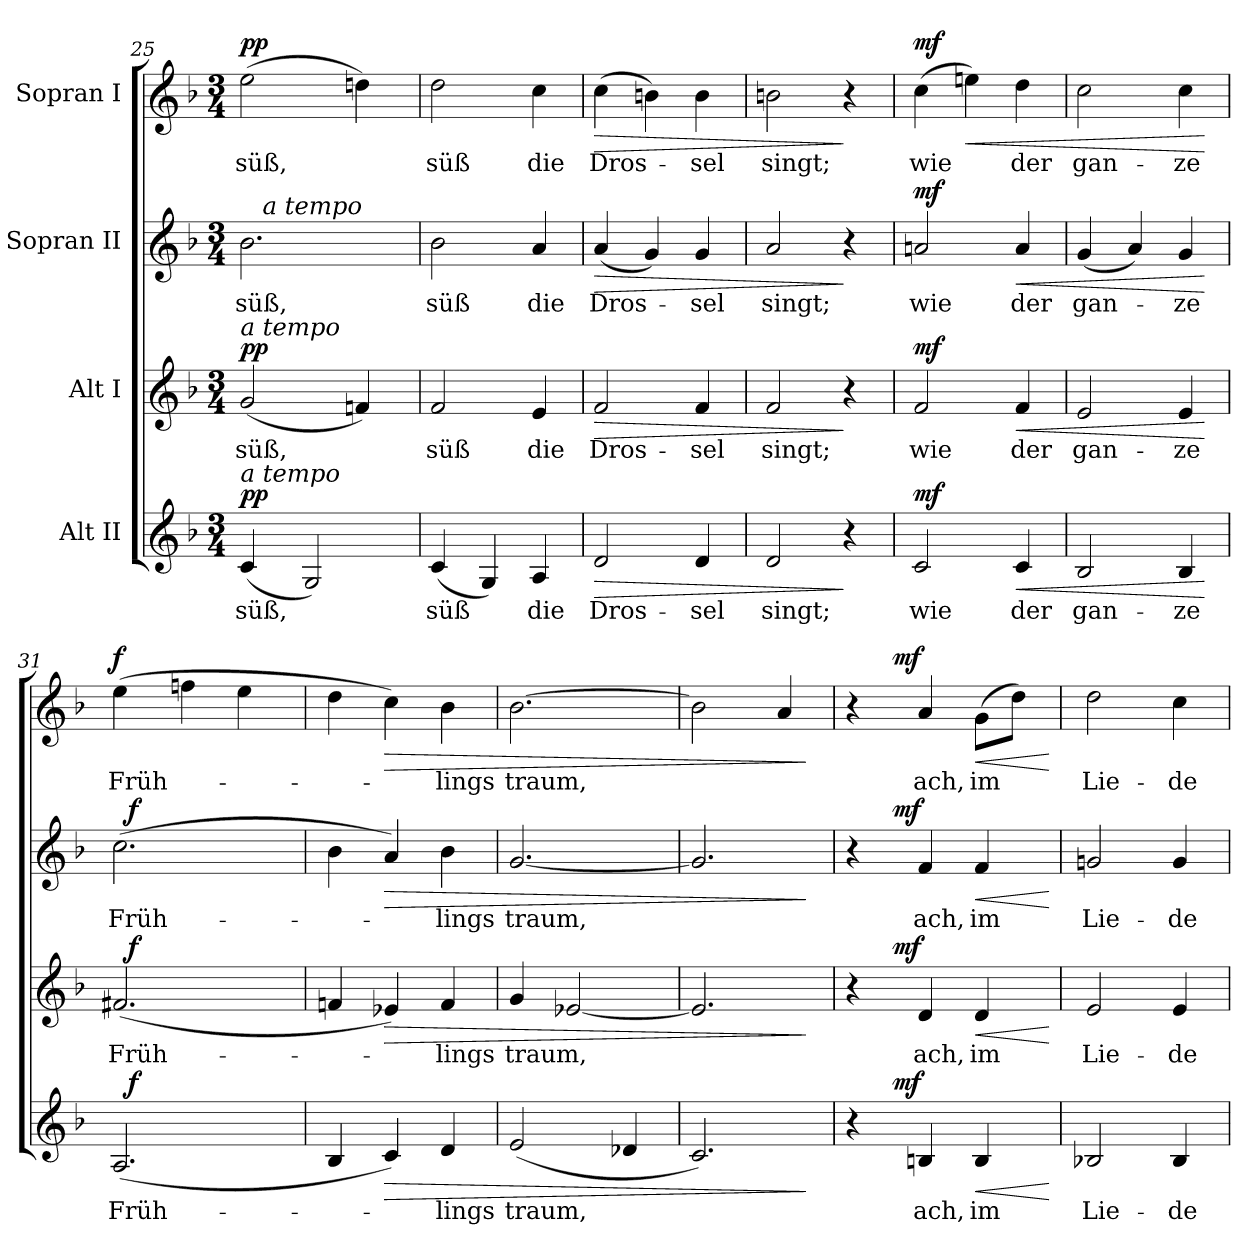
**kern	**text	**dynam	**kern	**text	**dynam	**kern	**text	**dynam	**kern	**text	**dynam
*part4	*part4	*part4	*part3	*part3	*part3	*part2	*part2	*part2	*part1	*part1	*part1
*staff4	*staff4	*staff4	*staff3	*staff3	*staff3	*staff2	*staff2	*staff2	*staff1	*staff1	*staff1
*I"Alt II	*	*	*I"Alt I	*	*	*I"Sopran II	*	*	*I"Sopran I	*	*
*clefG2	*	*	*clefG2	*	*	*clefG2	*	*	*clefG2	*	*
*k[b-]	*	*	*k[b-]	*	*	*k[b-]	*	*	*k[b-]	*	*
*F:	*	*	*F:	*	*	*F:	*	*	*F:	*	*
*M3/4	*	*	*M3/4	*	*	*M3/4	*	*	*M3/4	*	*
=25	=25	=25	=25	=25	=25	=25	=25	=25	=25	=25	=25
!	!	!	!LO:TX:a:i:t=a tempo	!	!	!	!	!	!	!	!
!LO:TX:a:i:t=a tempo	!	!	!	!	!	!	!	!	!	!	!
!	!LO:LY:b	!LO:DY:a	!	!LO:LY:b	!LO:DY:a	!	!LO:LY:b	!	!	!LO:LY:b	!LO:DY:a
*	*	*	*	*	*	*^	*	*	*	*	*
(<4c/	süß,	pp	(<2g/	süß,	pp	2.b-\	16ryy	süß,	.	(>2ee\	süß,	pp
!	!	!	!	!	!	!	!LO:TX:a:i:t=a tempo	!	!	!	!	!
.	.	.	.	.	.	.	2ryy	.	.	.	.	.
2G/)	.	.	.	.	.	.	.	.	.	.	.	.
.	.	.	4fn/)	.	.	.	.	.	.	4ddn\)	.	.
.	.	.	.	.	.	.	8.ryy	.	.	.	.	.
=26	=26	=26	=26	=26	=26	=26	=26	=26	=26	=26	=26	=26
!	!LO:LY:b	!	!	!LO:LY:b	!	!	!	!LO:LY:b	!	!	!LO:LY:b	!
*	*	*	*	*	*	*v	*v	*	*	*	*	*
(<4c/	süß	.	2f/	süß	.	2b-\	süß	.	2dd\	süß	.
4G/)	.	.	.	.	.	.	.	.	.	.	.
!	!LO:LY:b	!	!	!LO:LY:b	!	!	!LO:LY:b	!	!	!LO:LY:b	!
4A/	die	.	4e/	die	.	4a/	die	.	4cc\	die	.
=27	=27	=27	=27	=27	=27	=27	=27	=27	=27	=27	=27
!	!LO:LY:b	!LO:HP:b	!	!LO:LY:b	!LO:HP:b	!	!LO:LY:b	!LO:HP:b	!	!LO:LY:b	!LO:HP:b
2d/	Dros-	>	2f/	Dros-	>	(<4a/	Dros-	>	(>4cc\	Dros-	>
.	.	.	.	.	.	4g/)	.	.	4bn\)	.	.
!	!LO:LY:b	!	!	!LO:LY:b	!	!	!LO:LY:b	!	!	!LO:LY:b	!
4d/	-sel	.	4f/	-sel	.	4g/	-sel	.	4b\	-sel	.
=28	=28	=28	=28	=28	=28	=28	=28	=28	=28	=28	=28
!	!LO:LY:b	!	!	!LO:LY:b	!	!	!LO:LY:b	!	!	!LO:LY:b	!
2d/	singt;	.	2f/	singt;	.	2a/	singt;	.	2bn\	singt;	.
4r	.	]	4r	.	]	4r	.	]	4r	.	]
!!LO:LB:g=z
=29	=29	=29	=29	=29	=29	=29	=29	=29	=29	=29	=29
!	!LO:LY:b	!LO:DY:a	!	!LO:LY:b	!LO:DY:a	!	!LO:LY:b	!LO:DY:a	!	!LO:LY:b	!LO:DY:a
2c/	wie	mf	2f/	wie	mf	2an/	wie	mf	(>4cc\	wie	mf
!	!	!	!	!	!	!	!	!	!	!	!LO:HP:b
.	.	.	.	.	.	.	.	.	4een\)	.	<
!	!LO:LY:b	!LO:HP:b	!	!LO:LY:b	!LO:HP:b	!	!LO:LY:b	!LO:HP:b	!	!LO:LY:b	!
4c/	der	<	4f/	der	<	4a/	der	<	4dd\	der	.
=30	=30	=30	=30	=30	=30	=30	=30	=30	=30	=30	=30
!	!LO:LY:b	!	!	!LO:LY:b	!	!	!LO:LY:b	!	!	!LO:LY:b	!
2B-/	gan-	.	2e/	gan-	.	(<4g/	gan-	.	2cc\	gan-	.
.	.	.	.	.	.	4a/)	.	.	.	.	.
!	!LO:LY:b	!	!	!LO:LY:b	!	!	!LO:LY:b	!	!	!LO:LY:b	!
4B-/	-ze	.	4e/	-ze	.	4g/	-ze	.	4cc\	-ze	.
.	.	[	.	.	[	.	.	[	.	.	[
=31	=31	=31	=31	=31	=31	=31	=31	=31	=31	=31	=31
!	!LO:LY:b	!	!	!LO:LY:b	!	!	!LO:LY:b	!	!	!LO:LY:b	!LO:DY:a
*^	*	*	*^	*	*	*^	*	*	*	*	*
(<2.A/	32ryy	Früh-	.	(<2.f#X/	32ryy	Früh-	.	(>2.cc\	32ryy	Früh-	.	(>4ee\	Früh-	f
!	!	!	!LO:DY:a	!	!	!	!LO:DY:a	!	!	!	!LO:DY:a	!	!	!
.	2ryy	.	f	.	2ryy	.	f	.	2ryy	.	f	.	.	.
.	.	.	.	.	.	.	.	.	.	.	.	4ffn\	.	.
.	.	.	.	.	.	.	.	.	.	.	.	4ee\	.	.
.	8..ryy	.	.	.	8..ryy	.	.	.	8..ryy	.	.	.	.	.
*v	*v	*	*	*	*	*	*	*v	*v	*	*	*	*	*
*	*	*	*v	*v	*	*	*	*	*	*	*	*
=32	=32	=32	=32	=32	=32	=32	=32	=32	=32	=32	=32
4B-/	.	.	4fn/	.	.	4b-\	.	.	4dd\	.	.
!	!	!LO:HP:b	!	!	!LO:HP:b	!	!	!LO:HP:b	!	!	!LO:HP:b
4c/)	.	>	4e-X/)	.	>	4a/)	.	>	4cc\)	.	>
!	!LO:LY:b	!	!	!LO:LY:b	!	!	!LO:LY:b	!	!	!LO:LY:b	!
4d/	-lings	.	4f/	-lings	.	4b-\	-lings	.	4b-\	-lings	.
=33	=33	=33	=33	=33	=33	=33	=33	=33	=33	=33	=33
!	!LO:LY:b	!	!	!LO:LY:b	!	!	!LO:LY:b	!	!	!LO:LY:b	!
(<2e/	traum,	.	4g/	traum,	.	[<2.g/	traum,	.	[>2.b-\	traum,	.
.	.	.	[<2e-X/	.	.	.	.	.	.	.	.
4d-X/	.	.	.	.	.	.	.	.	.	.	.
=34	=34	=34	=34	=34	=34	=34	=34	=34	=34	=34	=34
2.c/)	.	.	2.e-/]	.	.	2.g/]	.	.	2b-\]	.	.
.	.	.	.	.	.	.	.	.	4a/	.	.
.	.	]	.	.	]	.	.	]	.	.	]
=35	=35	=35	=35	=35	=35	=35	=35	=35	=35	=35	=35
*^	*	*	*^	*	*	*^	*	*	*^	*	*
4r	8.ryy	.	.	4r	8.ryy	.	.	4r	8.ryy	.	.	4r	8.ryy	.	.
!	!	!	!LO:DY:a	!	!	!	!LO:DY:a	!	!	!	!LO:DY:a	!	!	!	!LO:DY:a
.	2ryy	.	mf	.	2ryy	.	mf	.	2ryy	.	mf	.	2ryy	.	mf
!	!	!LO:LY:b	!	!	!	!LO:LY:b	!	!	!	!LO:LY:b	!	!	!	!LO:LY:b	!
4Bn/	.	ach,	.	4d/	.	ach,	.	4f/	.	ach,	.	4a/	.	ach,	.
!	!	!LO:LY:b	!LO:HP:b	!	!	!LO:LY:b	!LO:HP:b	!	!	!LO:LY:b	!LO:HP:b	!	!	!LO:LY:b	!LO:HP:b
4B/	.	im	<	4d/	.	im	<	4f/	.	im	<	(>8g\L	.	im	<
.	.	.	.	.	.	.	.	.	.	.	.	8dd\J)	.	.	.
.	16ryy	.	.	.	16ryy	.	.	.	16ryy	.	.	.	16ryy	.	.
.	.	.	[	.	.	.	[	.	.	.	[	.	.	.	[
=36	=36	=36	=36	=36	=36	=36	=36	=36	=36	=36	=36	=36	=36	=36	=36
!	!	!LO:LY:b	!	!	!	!LO:LY:b	!	!	!	!LO:LY:b	!	!	!	!LO:LY:b	!
*v	*v	*	*	*	*	*	*	*v	*v	*	*	*v	*v	*	*
*	*	*	*v	*v	*	*	*	*	*	*	*	*
2B-X/	Lie-	.	2e/	Lie-	.	2gn/	Lie-	.	2dd\	Lie-	.
!	!LO:LY:b	!	!	!LO:LY:b	!	!	!LO:LY:b	!	!	!LO:LY:b	!
4B-/	-de	.	4e/	-de	.	4g/	-de	.	4cc\	-de	.
=	=	=	=	=	=	=	=	=	=	=	=
*-	*-	*-	*-	*-	*-	*-	*-	*-	*-	*-	*-
